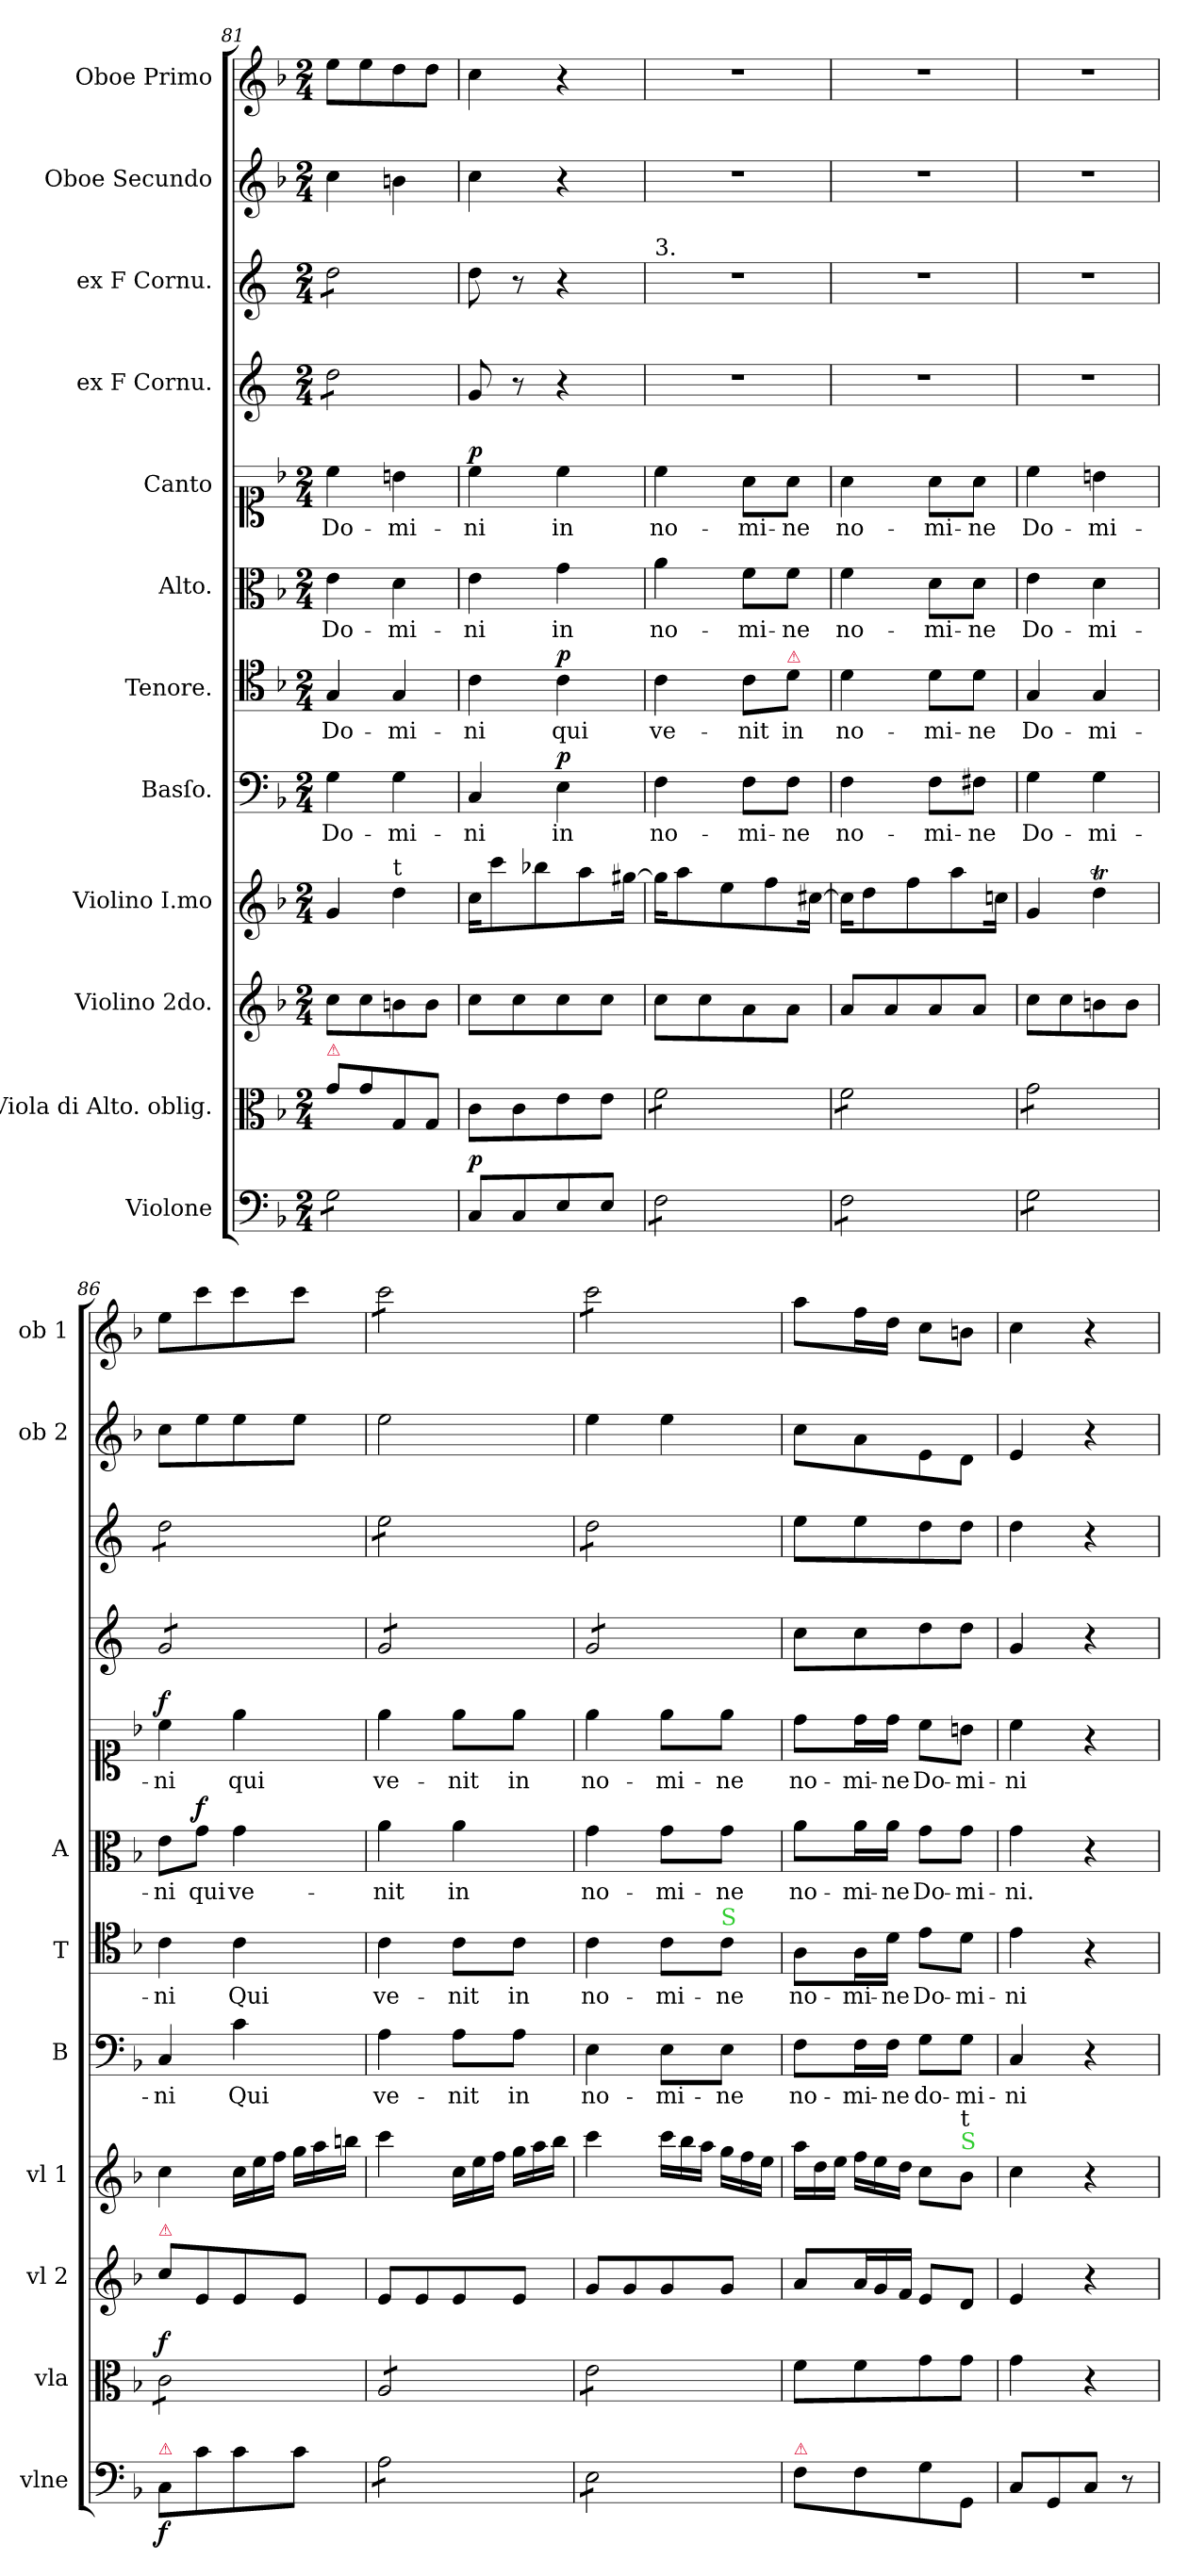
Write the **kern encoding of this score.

**kern	**dynam	**kern	**dynam	**kern	**dynam	**kern	**dynam	**kern	**text	**dynam	**kern	**text	**dynam	**kern	**text	**dynam	**kern	**text	**dynam	**kern	**kern	**kern	**kern	**dynam
*part12	*part12	*part11	*part11	*part10	*part10	*part9	*part9	*part8	*part8	*part8	*part7	*part7	*part7	*part6	*part6	*part6	*part5	*part5	*part5	*part4	*part3	*part2	*part1	*part1
*staff12	*staff12	*staff11	*staff11	*staff10	*staff10	*staff9	*staff9	*staff8	*staff8	*staff8	*staff7	*staff7	*staff7	*staff6	*staff6	*staff6	*staff5	*staff5	*staff5	*staff4	*staff3	*staff2	*staff1	*staff1
*I"Violone	*	*I"Viola di Alto. oblig.	*	*I"Violino 2do.	*	*I"Violino I.mo	*	*I"Basſo.	*	*	*I"Tenore.	*	*	*I"Alto.	*	*	*I"Canto	*	*	*I"ex F Cornu.	*I"ex F Cornu.	*I"Oboe Secundo	*I"Oboe Primo	*
*I'vlne	*	*I'vla	*	*I'vl 2	*	*I'vl 1	*	*I'B	*	*	*I'T	*	*	*I'A	*	*	*	*	*	*	*	*I'ob 2	*I'ob 1	*
*clefF4	*	*clefC3	*	*clefG2	*	*clefG2	*	*clefF4	*	*	*clefC4	*	*	*clefC3	*	*	*clefC1	*	*	*clefG2	*clefG2	*clefG2	*clefG2	*
*ITrd8c12	*	*	*	*	*	*	*	*	*	*	*	*	*	*	*	*	*	*	*	*ITrd4c7	*ITrd4c7	*	*	*
*k[b-]	*	*k[b-]	*	*k[b-]	*	*k[b-]	*	*k[b-]	*	*	*k[b-]	*	*	*k[b-]	*	*	*k[b-]	*	*	*k[b-]	*k[b-]	*k[b-]	*k[b-]	*
*F:	*	*F:	*	*F:	*	*F:	*	*F:	*	*	*F:	*	*	*F:	*	*	*F:	*	*	*F:	*F:	*F:	*F:	*
*M2/4	*	*M2/4	*	*M2/4	*	*M2/4	*	*M2/4	*	*	*M2/4	*	*	*M2/4	*	*	*M2/4	*	*	*M2/4	*M2/4	*M2/4	*M2/4	*
=81	=81	=81	=81	=81	=81	=81	=81	=81	=81	=81	=81	=81	=81	=81	=81	=81	=81	=81	=81	=81	=81	=81	=81	=81
!	!	!LO:TX:a:color=crimson:t=⚠	!	!	!	!	!	!	!	!	!	!	!	!	!	!	!	!	!	!	!	!	!	!
*tremolo	*	*	*	*	*	*	*	*	*	*	*	*	*	*	*	*	*	*	*	*	*	*	*	*
*	*	*	*	*	*	*	*	*	*	*	*	*	*	*	*	*	*	*	*	*tremolo	*	*	*	*
*	*	*	*	*	*	*	*	*	*	*	*	*	*	*	*	*	*	*	*	*	*tremolo	*	*	*
8GG\L	.	8g\L	.	8cc\L	.	4g/	.	4G\	Do-	.	4G/	Do-	.	4e\	Do-	.	4cc\	Do-	.	8g\L	8g\L	4cc\	8ee\L	.
8GG\	.	8g\	.	8cc\	.	.	.	.	.	.	.	.	.	.	.	.	.	.	.	8g\	8g\	.	8ee\	.
!	!	!	!	!	!	!LO:TX:a:t=t	!	!	!	!	!	!	!	!	!	!	!	!	!	!	!	!	!	!
8GG\	.	8G/	.	8bn\	.	4dd\	.	4G\	-mi-	.	4G/	-mi-	.	4d\	-mi-	.	4bn\	-mi-	.	8g\	8g\	4bn\	8dd\	.
8GG\J	.	8G/J	.	8b\J	.	.	.	.	.	.	.	.	.	.	.	.	.	.	.	8g\J	8g\J	.	8dd\J	.
*	*	*	*	*	*	*	*	*	*	*	*	*	*	*	*	*	*	*	*	*	*Xtremolo	*	*	*
*	*	*	*	*	*	*	*	*	*	*	*	*	*	*	*	*	*	*	*	*Xtremolo	*	*	*	*
*Xtremolo	*	*	*	*	*	*	*	*	*	*	*	*	*	*	*	*	*	*	*	*	*	*	*	*
=82	=82	=82	=82	=82	=82	=82	=82	=82	=82	=82	=82	=82	=82	=82	=82	=82	=82	=82	=82	=82	=82	=82	=82	=82
!	!LO:DY:a	!	!LO:DY:a	!	!LO:DY:a	!	!LO:DY:a	!	!	!	!	!	!	!	!	!	!	!	!LO:DY:a	!	!	!	!	!
8CC/L	p	8c\L	pia&colon;	8cc\L	piano.	16cc\KL	pia&colon;	4C/	-ni	.	4c\	-ni	.	4e\	-ni	.	4cc\	-ni	p	8c/	8g\	4cc\	4cc\	.
.	.	.	.	.	.	8ccc\	.	.	.	.	.	.	.	.	.	.	.	.	.	.	.	.	.	.
8CC/	.	8c\	.	8cc\	.	.	.	.	.	.	.	.	.	.	.	.	.	.	.	8r	8r	.	.	.
.	.	.	.	.	.	8bb-X\	.	.	.	.	.	.	.	.	.	.	.	.	.	.	.	.	.	.
!	!	!	!	!	!	!	!	!	!	!LO:DY:a	!	!	!LO:DY:a	!	!	!	!	!	!	!	!	!	!	!
8EE/	.	8e\	.	8cc\	.	.	.	4E\	in	p	4c\	qui	p	4g\	in	.	4cc\	in	.	4r	4r	4r	4r	.
.	.	.	.	.	.	8aa\	.	.	.	.	.	.	.	.	.	.	.	.	.	.	.	.	.	.
8EE/J	.	8e\J	.	8cc\J	.	.	.	.	.	.	.	.	.	.	.	.	.	.	.	.	.	.	.	.
.	.	.	.	.	.	[16gg#X\Jk	.	.	.	.	.	.	.	.	.	.	.	.	.	.	.	.	.	.
=83	=83	=83	=83	=83	=83	=83	=83	=83	=83	=83	=83	=83	=83	=83	=83	=83	=83	=83	=83	=83	=83	=83	=83	=83
!	!	!	!	!	!	!	!	!	!	!	!	!	!	!	!	!	!	!	!	!	!LO:TX:a:t=3.	!	!	!
*tremolo	*	*	*	*	*	*	*	*	*	*	*	*	*	*	*	*	*	*	*	*	*	*	*	*
*	*	*tremolo	*	*	*	*	*	*	*	*	*	*	*	*	*	*	*	*	*	*	*	*	*	*
8FF\L	.	8f\L	.	8cc\L	.	16gg#\KL]	.	4F\	no-	.	4c\	ve-	.	4a\	no-	.	4cc\	no-	.	2r	2r	2r	2r	.
.	.	.	.	.	.	8aa\	.	.	.	.	.	.	.	.	.	.	.	.	.	.	.	.	.	.
8FF\	.	8f\	.	8cc\	.	.	.	.	.	.	.	.	.	.	.	.	.	.	.	.	.	.	.	.
.	.	.	.	.	.	8ee\	.	.	.	.	.	.	.	.	.	.	.	.	.	.	.	.	.	.
8FF\	.	8f\	.	8a\	.	.	.	8F\L	-mi-	.	8c\L	-nit	.	8f\L	-mi-	.	8a\L	-mi-	.	.	.	.	.	.
.	.	.	.	.	.	8ff\	.	.	.	.	.	.	.	.	.	.	.	.	.	.	.	.	.	.
!	!	!	!	!	!	!	!	!	!	!	!LO:TX:a:color=crimson:t=⚠	!	!	!	!	!	!	!	!	!	!	!	!	!
8FF\J	.	8f\J	.	8a\J	.	.	.	8F\J	-ne	.	8d\J	in	.	8f\J	-ne	.	8a\J	-ne	.	.	.	.	.	.
.	.	.	.	.	.	[16cc#X\Jk	.	.	.	.	.	.	.	.	.	.	.	.	.	.	.	.	.	.
=84	=84	=84	=84	=84	=84	=84	=84	=84	=84	=84	=84	=84	=84	=84	=84	=84	=84	=84	=84	=84	=84	=84	=84	=84
!	!	!	!	!	!	!	!	!	!LO:LY:i	!	!	!	!	!	!LO:LY:i	!	!	!	!	!	!	!	!	!
8FF\L	.	8f\L	.	8a/L	.	16cc#\KL]	.	4F\	no-	.	4d\	no-	.	4f\	no-	.	4a\	no-	.	2r	2r	2r	2r	.
.	.	.	.	.	.	8dd\	.	.	.	.	.	.	.	.	.	.	.	.	.	.	.	.	.	.
8FF\	.	8f\	.	8a/	.	.	.	.	.	.	.	.	.	.	.	.	.	.	.	.	.	.	.	.
.	.	.	.	.	.	8ff\	.	.	.	.	.	.	.	.	.	.	.	.	.	.	.	.	.	.
!	!	!	!	!	!	!	!	!	!LO:LY:i	!	!	!	!	!	!LO:LY:i	!	!	!	!	!	!	!	!	!
8FF\	.	8f\	.	8a/	.	.	.	8F\L	-mi-	.	8d\L	-mi-	.	8d\L	-mi-	.	8a\L	-mi-	.	.	.	.	.	.
.	.	.	.	.	.	8aa\	.	.	.	.	.	.	.	.	.	.	.	.	.	.	.	.	.	.
!	!	!	!	!	!	!	!	!	!LO:LY:i	!	!	!	!	!	!LO:LY:i	!	!	!	!	!	!	!	!	!
8FF\J	.	8f\J	.	8a/J	.	.	.	8F#X\J	-ne	.	8d\J	-ne	.	8d\J	-ne	.	8a\J	-ne	.	.	.	.	.	.
.	.	.	.	.	.	16ccn\Jk	.	.	.	.	.	.	.	.	.	.	.	.	.	.	.	.	.	.
=85	=85	=85	=85	=85	=85	=85	=85	=85	=85	=85	=85	=85	=85	=85	=85	=85	=85	=85	=85	=85	=85	=85	=85	=85
8GG\L	.	8g\L	.	8cc\L	.	4g/	.	4G\	Do-	.	4G/	Do-	.	4e\	Do-	.	4cc\	Do-	.	2r	2r	2r	2r	.
8GG\	.	8g\	.	8cc\	.	.	.	.	.	.	.	.	.	.	.	.	.	.	.	.	.	.	.	.
8GG\	.	8g\	.	8bn\	.	4ddT\	.	4G\	-mi-	.	4G/	-mi-	.	4d\	-mi-	.	4bn\	-mi-	.	.	.	.	.	.
8GG\J	.	8g\J	.	8b\J	.	.	.	.	.	.	.	.	.	.	.	.	.	.	.	.	.	.	.	.
*Xtremolo	*	*	*	*	*	*	*	*	*	*	*	*	*	*	*	*	*	*	*	*	*	*	*	*
=86	=86	=86	=86	=86	=86	=86	=86	=86	=86	=86	=86	=86	=86	=86	=86	=86	=86	=86	=86	=86	=86	=86	=86	=86
!	!	!	!	!LO:TX:a:color=crimson:t=⚠	!	!	!	!	!	!	!	!	!	!	!	!	!	!	!	!	!	!	!	!
!LO:TX:a:color=crimson:t=⚠	!	!	!	!	!	!	!	!	!	!	!	!	!	!	!	!	!	!	!	!	!	!	!	!
!	!	!	!LO:DY:a	!	!LO:DY:a	!	!LO:DY:a	!	!	!	!	!	!LO:DY:a	!	!	!	!	!	!LO:DY:a	!	!	!	!	!LO:DY:a
*	*	*	*	*	*	*	*	*	*	*	*	*	*	*	*	*	*	*	*	*tremolo	*	*	*	*
*	*	*	*	*	*	*	*	*	*	*	*	*	*	*	*	*	*	*	*	*	*tremolo	*	*	*
8CC/L	f	8c\L	f	8cc\L	for&colon;	4cc\	for&colon;	4C/	-ni	.	4c\	-ni	for&colon;	8e\L	-ni	.	4cc\	-ni	f.	8c/L	8g\L	8cc\L	8ee\L	for&colon;
!	!	!	!	!	!	!	!	!	!	!	!	!	!	!	!	!LO:DY:a	!	!	!	!	!	!	!	!
8C\	.	8c\	.	8e/	.	.	.	.	.	.	.	.	.	8g\J	qui	f	.	.	.	8c/	8g\	8ee\	8ccc\	.
*	*	*	*	*	*	*Xtuplet	*	*	*	*	*	*	*	*	*	*	*	*	*	*	*	*	*	*
8C\	.	8c\	.	8e/	.	24cc\LL	.	4c\	Qui	.	4c\	Qui	.	4g\	ve-	.	4ee\	qui	.	8c/	8g\	8ee\	8ccc\	.
.	.	.	.	.	.	24ee\	.	.	.	.	.	.	.	.	.	.	.	.	.	.	.	.	.	.
.	.	.	.	.	.	24ff\JJ	.	.	.	.	.	.	.	.	.	.	.	.	.	.	.	.	.	.
8C\J	.	8c\J	.	8e/J	.	24gg\LL	.	.	.	.	.	.	.	.	.	.	.	.	.	8c/J	8g\J	8ee\J	8ccc\J	.
.	.	.	.	.	.	24aa\	.	.	.	.	.	.	.	.	.	.	.	.	.	.	.	.	.	.
.	.	.	.	.	.	24bbn\JJ	.	.	.	.	.	.	.	.	.	.	.	.	.	.	.	.	.	.
=87	=87	=87	=87	=87	=87	=87	=87	=87	=87	=87	=87	=87	=87	=87	=87	=87	=87	=87	=87	=87	=87	=87	=87	=87
*tremolo	*	*	*	*	*	*	*	*	*	*	*	*	*	*	*	*	*	*	*	*	*	*	*	*
*	*	*	*	*	*	*	*	*	*	*	*	*	*	*	*	*	*	*	*	*	*	*	*tremolo	*
8AA\L	.	8A/L	.	8e/L	.	4ccc\	.	4A\	ve-	.	4c\	ve-	.	4a\	-nit	.	4ee\	ve-	.	8c/L	8a\L	2ee\	8ccc\L	.
8AA\	.	8A/	.	8e/	.	.	.	.	.	.	.	.	.	.	.	.	.	.	.	8c/	8a\	.	8ccc\	.
8AA\	.	8A/	.	8e/	.	24cc\LL	.	8A\L	-nit	.	8c\L	-nit	.	4a\	in	.	8ee\L	-nit	.	8c/	8a\	.	8ccc\	.
.	.	.	.	.	.	24ee\	.	.	.	.	.	.	.	.	.	.	.	.	.	.	.	.	.	.
.	.	.	.	.	.	24ff\JJ	.	.	.	.	.	.	.	.	.	.	.	.	.	.	.	.	.	.
8AA\J	.	8A/J	.	8e/J	.	24gg\LL	.	8A\J	in	.	8c\J	in	.	.	.	.	8ee\J	in	.	8c/J	8a\J	.	8ccc\J	.
.	.	.	.	.	.	24aa\	.	.	.	.	.	.	.	.	.	.	.	.	.	.	.	.	.	.
.	.	.	.	.	.	24bb-\JJ	.	.	.	.	.	.	.	.	.	.	.	.	.	.	.	.	.	.
=88	=88	=88	=88	=88	=88	=88	=88	=88	=88	=88	=88	=88	=88	=88	=88	=88	=88	=88	=88	=88	=88	=88	=88	=88
8EE\L	.	8e\L	.	8g/L	.	4ccc\	.	4E\	no-	.	4c\	no-	.	4g\	no-	.	4ee\	no-	.	8c/L	8g\L	4ee\	8ccc\L	.
8EE\	.	8e\	.	8g/	.	.	.	.	.	.	.	.	.	.	.	.	.	.	.	8c/	8g\	.	8ccc\	.
8EE\	.	8e\	.	8g/	.	24ccc\LL	.	8E\L	-mi-	.	8c\L	-mi-	.	8g\L	-mi-	.	8ee\L	-mi-	.	8c/	8g\	4ee\	8ccc\	.
.	.	.	.	.	.	24bb-\	.	.	.	.	.	.	.	.	.	.	.	.	.	.	.	.	.	.
.	.	.	.	.	.	24aa\JJ	.	.	.	.	.	.	.	.	.	.	.	.	.	.	.	.	.	.
!	!	!	!	!	!	!	!	!	!	!	!LO:TX:a:color=limegreen:t=S	!	!	!	!	!	!	!	!	!	!	!	!	!
8EE\J	.	8e\J	.	8g/J	.	24gg\LL	.	8E\J	-ne	.	8c\J	-ne	.	8g\J	-ne	.	8ee\J	-ne	.	8c/J	8g\J	.	8ccc\J	.
*	*	*	*	*	*	*	*	*	*	*	*	*	*	*	*	*	*	*	*	*	*	*	*Xtremolo	*
*	*	*	*	*	*	*	*	*	*	*	*	*	*	*	*	*	*	*	*	*	*Xtremolo	*	*	*
*	*	*	*	*	*	*	*	*	*	*	*	*	*	*	*	*	*	*	*	*Xtremolo	*	*	*	*
*	*	*Xtremolo	*	*	*	*	*	*	*	*	*	*	*	*	*	*	*	*	*	*	*	*	*	*
*Xtremolo	*	*	*	*	*	*	*	*	*	*	*	*	*	*	*	*	*	*	*	*	*	*	*	*
.	.	.	.	.	.	24ff\	.	.	.	.	.	.	.	.	.	.	.	.	.	.	.	.	.	.
.	.	.	.	.	.	24ee\JJ	.	.	.	.	.	.	.	.	.	.	.	.	.	.	.	.	.	.
=89	=89	=89	=89	=89	=89	=89	=89	=89	=89	=89	=89	=89	=89	=89	=89	=89	=89	=89	=89	=89	=89	=89	=89	=89
!LO:TX:a:color=crimson:t=⚠	!	!	!	!	!	!	!	!	!	!	!	!	!	!	!	!	!	!	!	!	!	!	!	!
!	!	!	!	!	!	!	!	!	!LO:LY:i	!	!	!LO:LY:i	!	!	!LO:LY:i	!	!	!	!	!	!	!	!	!
8FF\L	.	8f\L	.	8a/L	.	24aa\LL	.	8F\L	no-	.	8A\L	no-	.	8a\L	no-	.	8dd\L	no-	.	8f\L	8a\L	8cc\L	8aa\L	.
.	.	.	.	.	.	24dd\	.	.	.	.	.	.	.	.	.	.	.	.	.	.	.	.	.	.
.	.	.	.	.	.	24ee\JJ	.	.	.	.	.	.	.	.	.	.	.	.	.	.	.	.	.	.
*	*	*	*	*Xtuplet	*	*	*	*	*	*	*	*	*	*	*	*	*	*	*	*	*	*	*	*
!	!	!	!	!	!	!	!	!	!LO:LY:i	!	!	!LO:LY:i	!	!	!LO:LY:i	!	!	!	!	!	!	!	!	!
8FF\	.	8f\	.	24a/L	.	24ff\LL	.	16F\L	-mi-	.	16A\L	-mi-	.	16a\L	-mi-	.	16dd\L	-mi-	.	8f\	8a\	8a\	16ff\L	.
.	.	.	.	24g/	.	24ee\	.	.	.	.	.	.	.	.	.	.	.	.	.	.	.	.	.	.
!	!	!	!	!	!	!	!	!	!LO:LY:i	!	!	!LO:LY:i	!	!	!LO:LY:i	!	!	!	!	!	!	!	!	!
.	.	.	.	.	.	.	.	16F\JJ	-ne	.	16d\JJ	-ne	.	16a\JJ	-ne	.	16dd\JJ	-ne	.	.	.	.	16dd\JJ	.
.	.	.	.	24f/JJ	.	24dd\JJ	.	.	.	.	.	.	.	.	.	.	.	.	.	.	.	.	.	.
8GG\	.	8g\	.	8e/L	.	8cc\L	.	8G\L	do-	.	8e\L	Do-	.	8g\L	Do-	.	8cc\L	Do-	.	8g\	8g\	8e\	8cc\L	.
!	!	!	!	!	!	!LO:TX:a:color=limegreen:t=S	!	!	!	!	!	!	!	!	!	!	!	!	!	!	!	!	!	!
!	!	!	!	!	!	!LO:TX:a:t=t	!	!	!	!	!	!	!	!	!	!	!	!	!	!	!	!	!	!
8GGG/J	.	8g\J	.	8d/J	.	8b-\J	.	8G\J	-mi-	.	8d\J	-mi-	.	8g\J	-mi-	.	8bn\J	-mi-	.	8g\J	8g\J	8d\J	8bn\J	.
=90	=90	=90	=90	=90	=90	=90	=90	=90	=90	=90	=90	=90	=90	=90	=90	=90	=90	=90	=90	=90	=90	=90	=90	=90
8CC/L	.	4g\	.	4e/	.	4cc\	.	4C/	-ni	.	4e\	-ni	.	4g\	-ni.	.	4cc\	-ni	.	4c/	4g\	4e/	4cc\	.
8GGG/	.	.	.	.	.	.	.	.	.	.	.	.	.	.	.	.	.	.	.	.	.	.	.	.
8CC/J	.	4r	.	4r	.	4r	.	4r	.	.	4r	.	.	4r	.	.	4r	.	.	4r	4r	4r	4r	.
8r	.	.	.	.	.	.	.	.	.	.	.	.	.	.	.	.	.	.	.	.	.	.	.	.
=	=	=	=	=	=	=	=	=	=	=	=	=	=	=	=	=	=	=	=	=	=	=	=	=
*-	*-	*-	*-	*-	*-	*-	*-	*-	*-	*-	*-	*-	*-	*-	*-	*-	*-	*-	*-	*-	*-	*-	*-	*-
